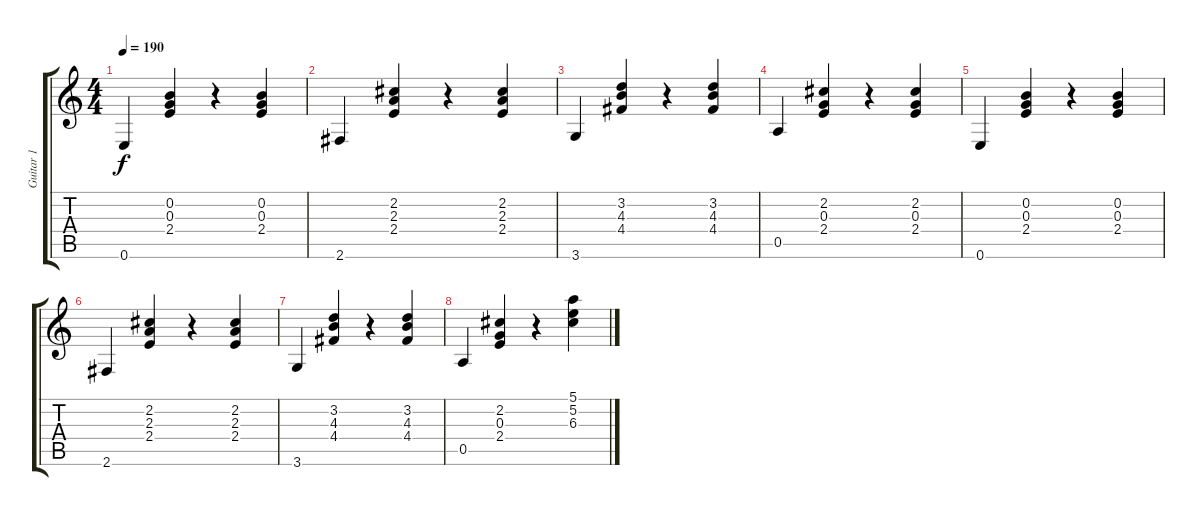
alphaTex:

\track ("Guitar 1" "Guitar 1") {instrument acousticguitarnylon}
\staff {score tabs}
\tuning (E4 B3 G3 D3 A2 E2) {hide}
\ts (4 4)
\tempo 190
\clef g2
\ks c
0.6.4{dy f} (0.2 0.3 2.4).4 r.4 (0.2 0.3 2.4).4 |
2.6.4 (2.2 2.3 2.4).4 r.4 (2.2 2.3 2.4).4 |
3.6.4 (3.2 4.3 4.4).4 r.4 (3.2 4.3 4.4).4 |
0.5.4 (2.2 0.3 2.4).4 r.4 (2.2 0.3 2.4).4 |
0.6.4 (0.2 0.3 2.4).4 r.4 (0.2 0.3 2.4).4 |
2.6.4 (2.2 2.3 2.4).4 r.4 (2.2 2.3 2.4).4 |
3.6.4 (3.2 4.3 4.4).4 r.4 (3.2 4.3 4.4).4 |
0.5.4 (2.2 0.3 2.4).4 r.4 (5.1 5.2 6.3).4
